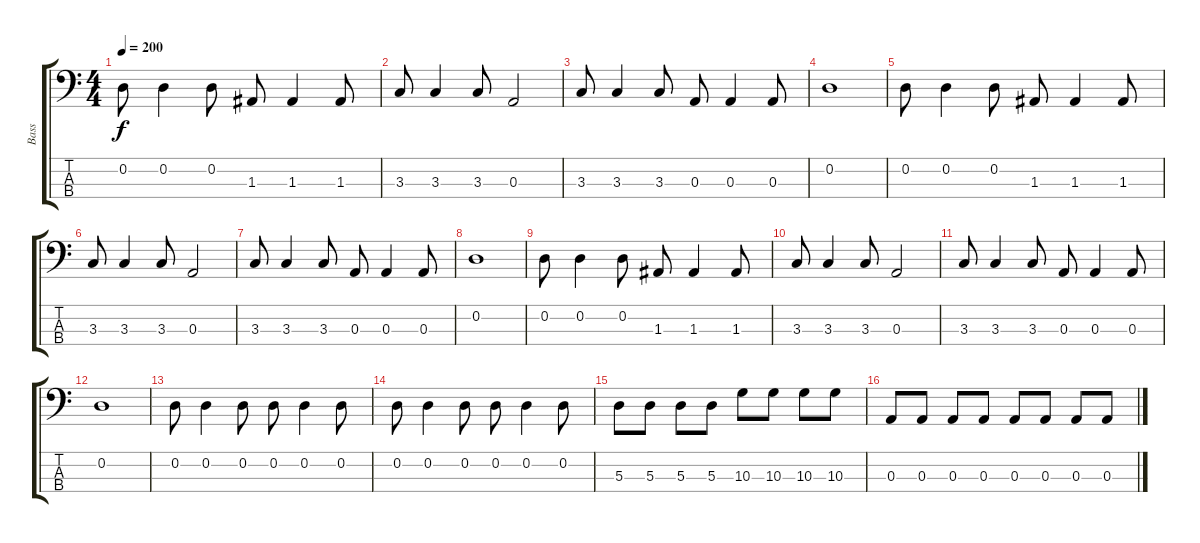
\track ("Bass" "Bass") {instrument acousticbass}
\staff {score tabs}
\tuning (G2 D2 A1 E1) {hide}
\ts (4 4)
\tempo 200
\clef f4
\ks c
0.2.8{dy f} 0.2.4 0.2.8 1.3.8 1.3.4 1.3.8 |
3.3.8 3.3.4 3.3.8 0.3.2 |
3.3.8 3.3.4 3.3.8 0.3.8 0.3.4 0.3.8 |
0.2.1 |
0.2.8 0.2.4 0.2.8 1.3.8 1.3.4 1.3.8 |
3.3.8 3.3.4 3.3.8 0.3.2 |
3.3.8 3.3.4 3.3.8 0.3.8 0.3.4 0.3.8 |
0.2.1 |
0.2.8 0.2.4 0.2.8 1.3.8 1.3.4 1.3.8 |
3.3.8 3.3.4 3.3.8 0.3.2 |
3.3.8 3.3.4 3.3.8 0.3.8 0.3.4 0.3.8 |
0.2.1 |
0.2.8 0.2.4 0.2.8 0.2.8 0.2.4 0.2.8 |
0.2.8 0.2.4 0.2.8 0.2.8 0.2.4 0.2.8 |
5.3.8 5.3.8 5.3.8 5.3.8 10.3.8 10.3.8 10.3.8 10.3.8 |
0.3.8 0.3.8 0.3.8 0.3.8 0.3.8 0.3.8 0.3.8 0.3.8
